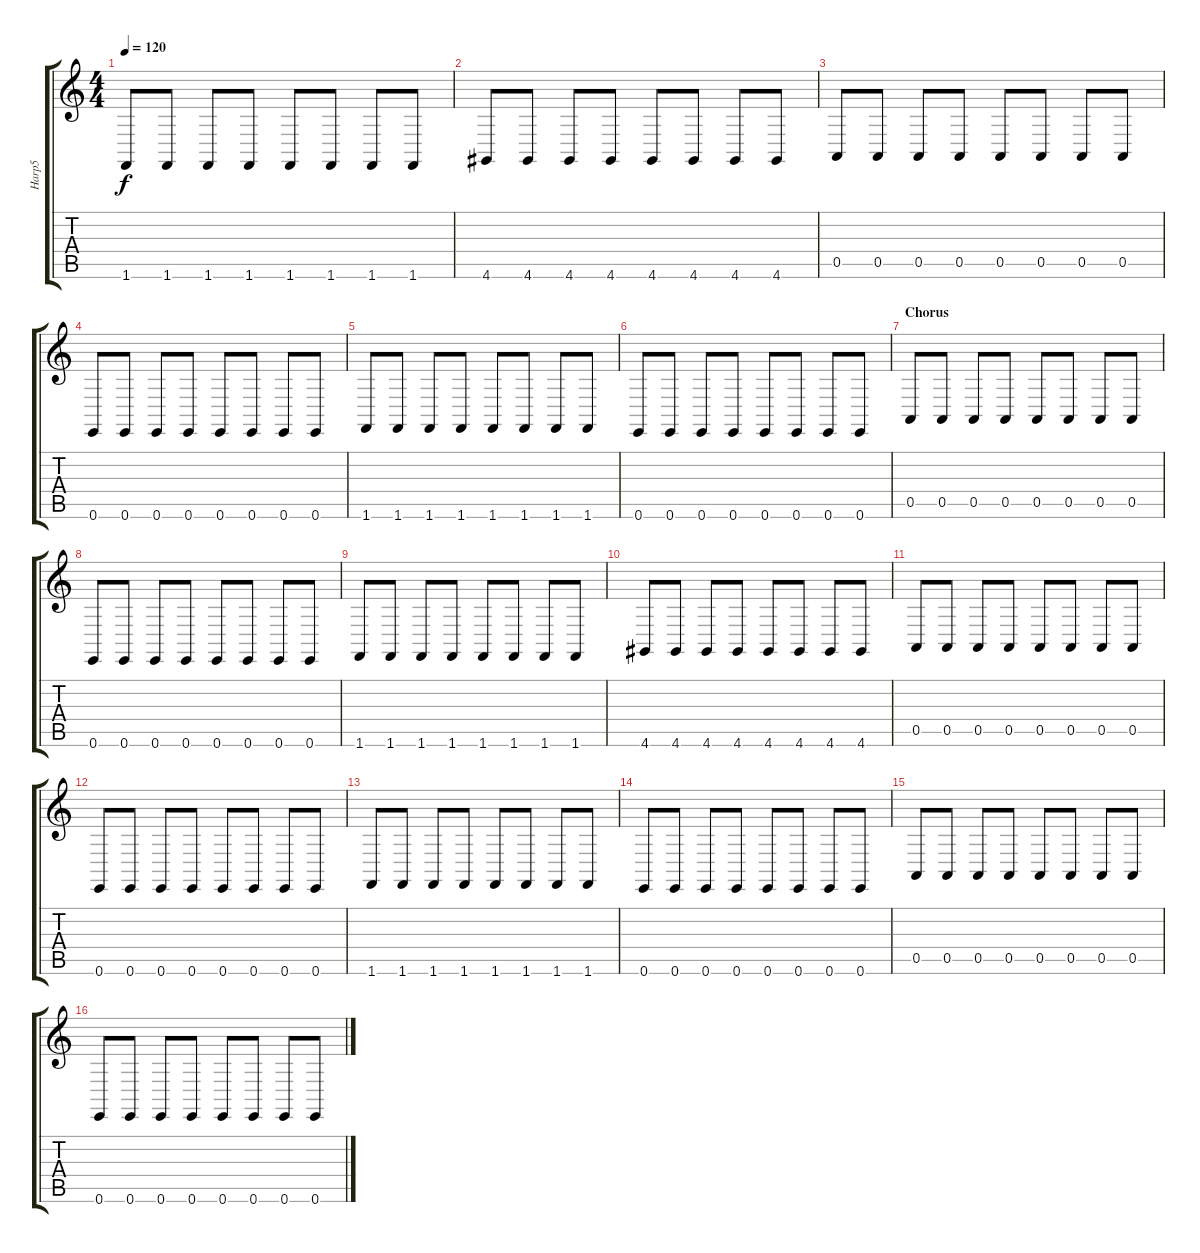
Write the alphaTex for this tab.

\track ("Harp5" "Harp5") {instrument orchestralharp}
\staff {score tabs}
\tuning (E4 B3 G3 D3 A2 E2) {hide}
\ts (4 4)
\tempo 120
\clef g2
\ks c
1.6.8{dy f} 1.6.8 1.6.8 1.6.8 1.6.8 1.6.8 1.6.8 1.6.8 |
4.6.8 4.6.8 4.6.8 4.6.8 4.6.8 4.6.8 4.6.8 4.6.8 |
0.5.8 0.5.8 0.5.8 0.5.8 0.5.8 0.5.8 0.5.8 0.5.8 |
0.6.8 0.6.8 0.6.8 0.6.8 0.6.8 0.6.8 0.6.8 0.6.8 |
1.6.8 1.6.8 1.6.8 1.6.8 1.6.8 1.6.8 1.6.8 1.6.8 |
0.6.8 0.6.8 0.6.8 0.6.8 0.6.8 0.6.8 0.6.8 0.6.8 |
\section ("" "Chorus")
0.5.8 0.5.8 0.5.8 0.5.8 0.5.8 0.5.8 0.5.8 0.5.8 |
0.6.8 0.6.8 0.6.8 0.6.8 0.6.8 0.6.8 0.6.8 0.6.8 |
1.6.8 1.6.8 1.6.8 1.6.8 1.6.8 1.6.8 1.6.8 1.6.8 |
4.6.8 4.6.8 4.6.8 4.6.8 4.6.8 4.6.8 4.6.8 4.6.8 |
0.5.8 0.5.8 0.5.8 0.5.8 0.5.8 0.5.8 0.5.8 0.5.8 |
0.6.8 0.6.8 0.6.8 0.6.8 0.6.8 0.6.8 0.6.8 0.6.8 |
1.6.8 1.6.8 1.6.8 1.6.8 1.6.8 1.6.8 1.6.8 1.6.8 |
0.6.8 0.6.8 0.6.8 0.6.8 0.6.8 0.6.8 0.6.8 0.6.8 |
0.5.8 0.5.8 0.5.8 0.5.8 0.5.8 0.5.8 0.5.8 0.5.8 |
0.6.8 0.6.8 0.6.8 0.6.8 0.6.8 0.6.8 0.6.8 0.6.8
